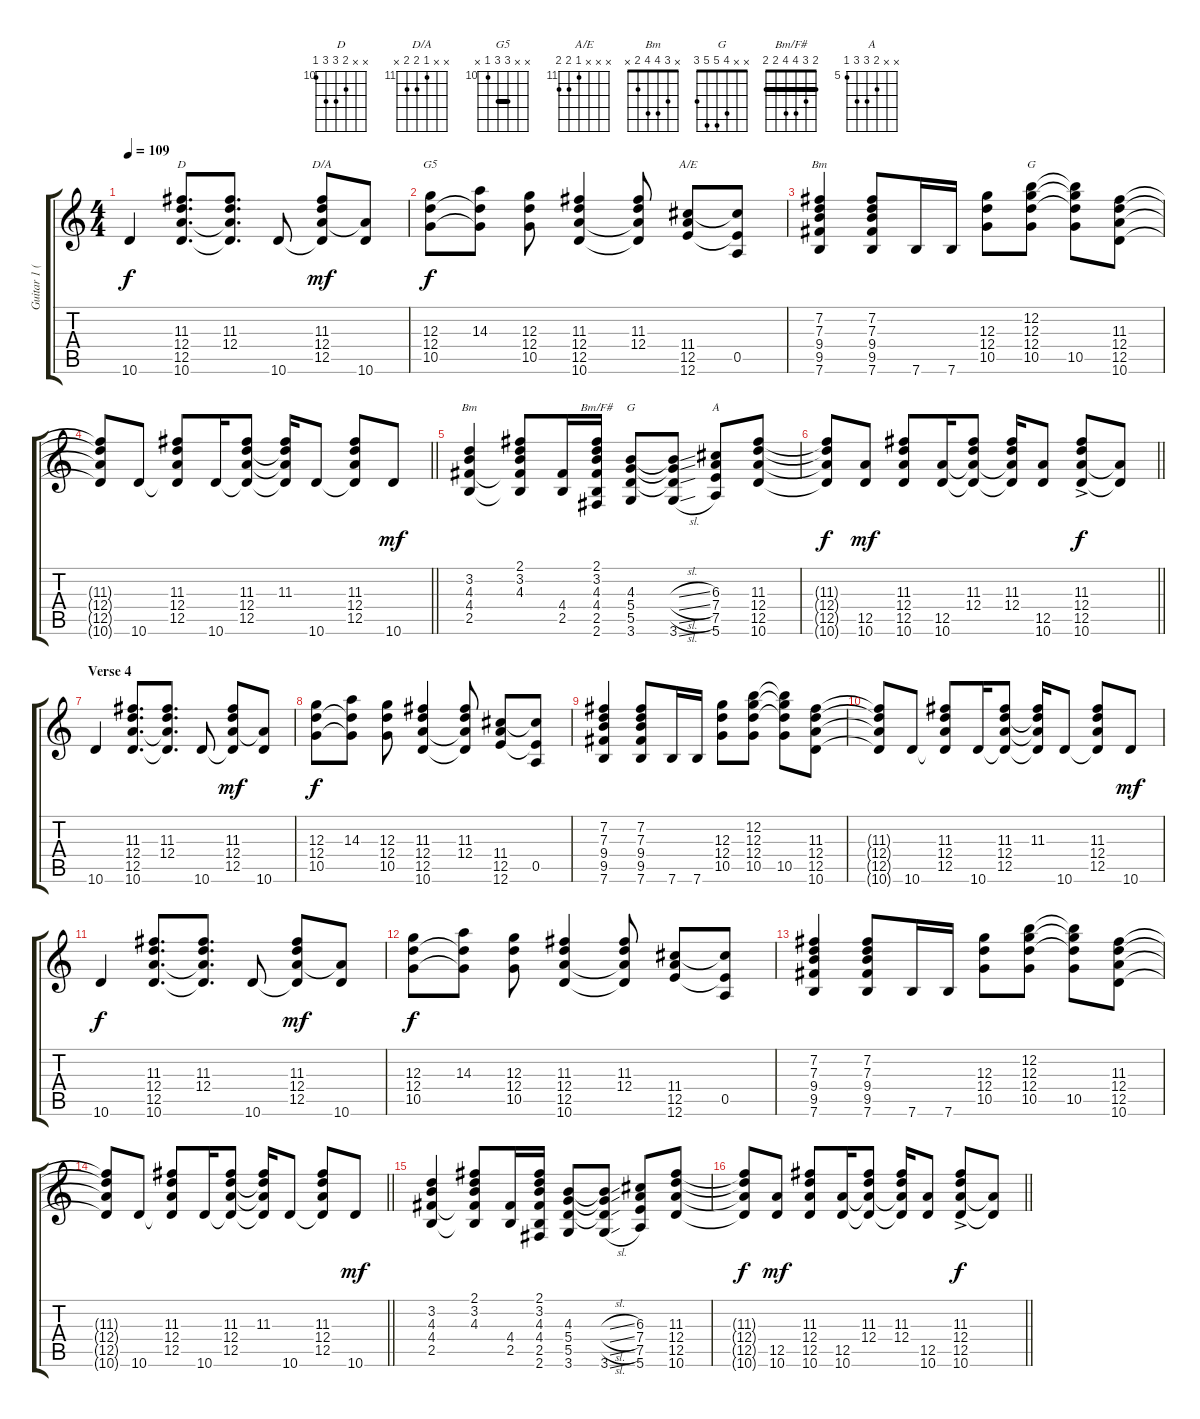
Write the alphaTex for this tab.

\track ("Guitar 1 (Tim Wheeler)" "Guitar 1 (") {instrument electricguitarclean}
\staff {score tabs}
\tuning (E4 B3 G3 D3 A2 E2) {hide}
\chord ("D" x x 11 12 12 10) {firstfret 10}
\chord ("D/A" x x 11 12 12 x) {firstfret 11}
\chord ("G5" x x 12 12 10 x) {firstfret 10 barre 12}
\chord ("A/E" x x x 11 12 12) {firstfret 11}
\chord ("Bm" x 7 7 9 9 7) {firstfret 7 barre 7}
\chord ("G" x 12 12 12 10 x) {firstfret 10 barre 12}
\chord ("Bm" x 3 4 4 2 x)
\chord ("Bm/F#" 2 3 4 4 2 2) {barre 2}
\chord ("G" x x 4 5 5 3)
\chord ("A" x x 6 7 7 5) {firstfret 5}
\ts (4 4)
\tempo 109
\clef g2
\ks c
10.6.4{dy f} (11.3 12.4 12.5 10.6).8{d ch "D"} (11.3 12.4 12.5{t} 10.6{t}).8{d} 10.6.8 (11.3 12.4 12.5 10.6{t}).8{ch "D/A" dy mf} (12.5{t} 10.6).8 |
(12.3 12.4 10.5).8{ch "G5" dy f} (14.3 12.4{t} 10.5{t}).8 (12.3 12.4 10.5).8 (11.3 12.4 12.5 10.6).4 (11.3 12.4 12.5{t} 10.6{t}).8 (11.4 12.5 12.6).8{ch "A/E"} (11.4{t} 0.5 12.6{t}).8 |
(7.2 7.3 9.4 9.5 7.6).4{ch "Bm"} (7.2 7.3 9.4 9.5 7.6).8 7.6.16 7.6.16 (12.3 12.4 10.5).8 (12.2 12.3 12.4 10.5).8{ch "G"} (12.2{t} 12.3{t} 12.4{t} 10.5).8 (11.3 12.4 12.5 10.6).8 |
\barLineRight lightlight
(11.3{t} 12.4{t} 12.5{t} 10.6{t}).8 10.6.8 (11.3 12.4 12.5 10.6{t}).8 10.6.16 (11.3 12.4 12.5 10.6{t}).8 (11.3 12.4{t} 12.5{t} 10.6{t}).16 10.6.8 (11.3 12.4 12.5 10.6{t}).8 10.6.8{dy mf} |
(3.2 4.3 4.4 2.5).4{ch "Bm"} (2.1 3.2 4.3 4.4{t} 2.5{t}).8 (4.4 2.5).16 (2.1 3.2 4.3 4.4 2.5 2.6).16{ch "Bm/F#"} (4.3 5.4 5.5 3.6).8{ch "G"} (4.3{sl t} 5.4{sl t} 5.5{sl t} 3.6{sl}).8 (6.3 7.4 7.5 5.6).8{ch "A"} (11.3 12.4 12.5 10.6).8 |
\barLineRight lightlight
(11.3{t} 12.4{t} 12.5{t} 10.6{t}).8{dy f} (12.5 10.6).8{dy mf} (11.3 12.4 12.5 10.6).8 (12.5 10.6).16 (11.3 12.4 12.5{t} 10.6{t}).8 (11.3 12.4 12.5{t} 10.6{t}).16 (12.5 10.6).8 (11.3{ac} 12.4{ac} 12.5 10.6).8{dy f} (12.5{t} 10.6{t}).8 |
\section ("" "Verse 4")
10.6.4{instrument electricguitarclean} (11.3 12.4 12.5 10.6).8{d} (11.3 12.4 12.5{t} 10.6{t}).8{d} 10.6.8 (11.3 12.4 12.5 10.6{t}).8{dy mf} (12.5{t} 10.6).8 |
(12.3 12.4 10.5).8{dy f} (14.3 12.4{t} 10.5{t}).8 (12.3 12.4 10.5).8 (11.3 12.4 12.5 10.6).4 (11.3 12.4 12.5{t} 10.6{t}).8 (11.4 12.5 12.6).8 (11.4{t} 0.5 12.6{t}).8 |
(7.2 7.3 9.4 9.5 7.6).4 (7.2 7.3 9.4 9.5 7.6).8 7.6.16 7.6.16 (12.3 12.4 10.5).8 (12.2 12.3 12.4 10.5).8 (12.2{t} 12.3{t} 12.4{t} 10.5).8 (11.3 12.4 12.5 10.6).8 |
(11.3{t} 12.4{t} 12.5{t} 10.6{t}).8 10.6.8 (11.3 12.4 12.5 10.6{t}).8 10.6.16 (11.3 12.4 12.5 10.6{t}).8 (11.3 12.4{t} 12.5{t} 10.6{t}).16 10.6.8 (11.3 12.4 12.5 10.6{t}).8 10.6.8{dy mf} |
10.6.4{dy f} (11.3 12.4 12.5 10.6).8{d} (11.3 12.4 12.5{t} 10.6{t}).8{d} 10.6.8 (11.3 12.4 12.5 10.6{t}).8{dy mf} (12.5{t} 10.6).8 |
(12.3 12.4 10.5).8{dy f} (14.3 12.4{t} 10.5{t}).8 (12.3 12.4 10.5).8 (11.3 12.4 12.5 10.6).4 (11.3 12.4 12.5{t} 10.6{t}).8 (11.4 12.5 12.6).8 (11.4{t} 0.5 12.6{t}).8 |
(7.2 7.3 9.4 9.5 7.6).4 (7.2 7.3 9.4 9.5 7.6).8 7.6.16 7.6.16 (12.3 12.4 10.5).8 (12.2 12.3 12.4 10.5).8 (12.2{t} 12.3{t} 12.4{t} 10.5).8 (11.3 12.4 12.5 10.6).8 |
\barLineRight lightlight
(11.3{t} 12.4{t} 12.5{t} 10.6{t}).8 10.6.8 (11.3 12.4 12.5 10.6{t}).8 10.6.16 (11.3 12.4 12.5 10.6{t}).8 (11.3 12.4{t} 12.5{t} 10.6{t}).16 10.6.8 (11.3 12.4 12.5 10.6{t}).8 10.6.8{dy mf} |
(3.2 4.3 4.4 2.5).4 (2.1 3.2 4.3 4.4{t} 2.5{t}).8 (4.4 2.5).16 (2.1 3.2 4.3 4.4 2.5 2.6).16 (4.3 5.4 5.5 3.6).8 (4.3{sl t} 5.4{sl t} 5.5{sl t} 3.6{sl}).8 (6.3 7.4 7.5 5.6).8 (11.3 12.4 12.5 10.6).8 |
\barLineRight lightlight
(11.3{t} 12.4{t} 12.5{t} 10.6{t}).8{dy f} (12.5 10.6).8{dy mf} (11.3 12.4 12.5 10.6).8 (12.5 10.6).16 (11.3 12.4 12.5{t} 10.6{t}).8 (11.3 12.4 12.5{t} 10.6{t}).16 (12.5 10.6).8 (11.3{ac} 12.4{ac} 12.5 10.6).8{dy f} (12.5{t} 10.6{t}).8
